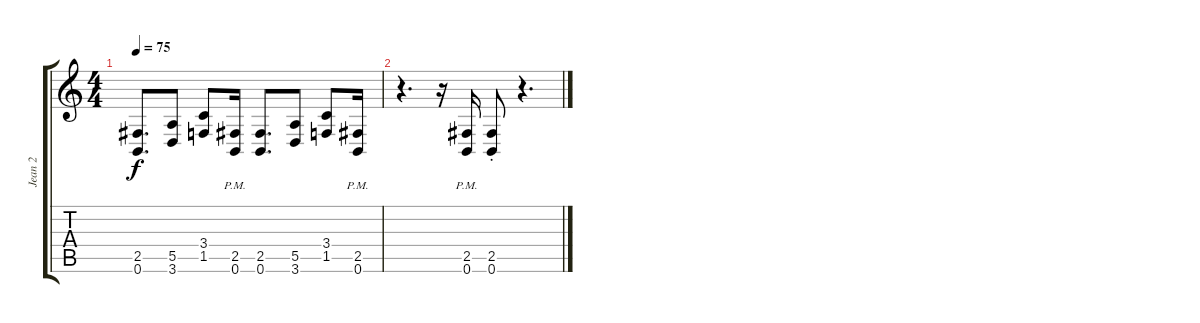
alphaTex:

\track ("Jean 2" "Jean 2") {instrument distortionguitar}
\staff {score tabs}
\tuning (B3 Gb3 D3 A2 E2 B1) {hide}
\ts (4 4)
\tempo 75
\clef g2
\ks c
(2.5 0.6).8{d dy f} (5.5 3.6).8 (3.4 1.5).8 (2.5{pm} 0.6{pm}).16 (2.5 0.6).8{d} (5.5 3.6).8 (3.4 1.5).8 (2.5{pm} 0.6{pm}).16 |
r.4{d} r.16 (2.5{pm} 0.6{pm}).16 (2.5{st} 0.6{st}).8 r.4{d}
